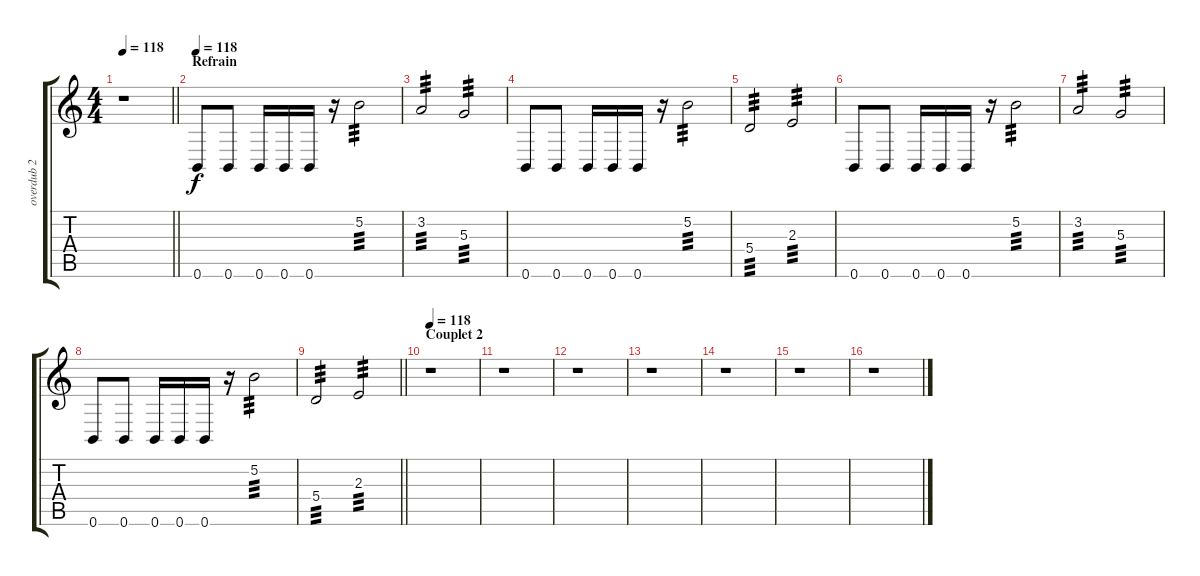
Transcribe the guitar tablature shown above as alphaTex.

\track ("overdub 2" "overdub 2") {instrument distortionguitar}
\staff {score tabs}
\tuning (B3 Gb3 D3 A2 E2 B1) {hide}
\ts (4 4)
\tempo 118
\clef g2
\barLineRight lightlight
\ks c
r.1{dy f} |
\section ("" "Refrain")
\tempo 118
0.6.8{volume 14 balance 8 instrument distortionguitar} 0.6.8 0.6.16 0.6.16 0.6.16 r.16 5.2.2{tp 3} |
3.2.2{tp 3} 5.3.2{tp 3} |
0.6.8 0.6.8 0.6.16 0.6.16 0.6.16 r.16 5.2.2{tp 3} |
5.4.2{tp 3} 2.3.2{tp 3} |
0.6.8 0.6.8 0.6.16 0.6.16 0.6.16 r.16 5.2.2{tp 3} |
3.2.2{tp 3} 5.3.2{tp 3} |
0.6.8 0.6.8 0.6.16 0.6.16 0.6.16 r.16 5.2.2{tp 3} |
\barLineRight lightlight
5.4.2{tp 3} 2.3.2{tp 3} |
\section ("" "Couplet 2")
\tempo 118
r.1 |
r.1 |
r.1 |
r.1 |
r.1 |
r.1 |
r.1
